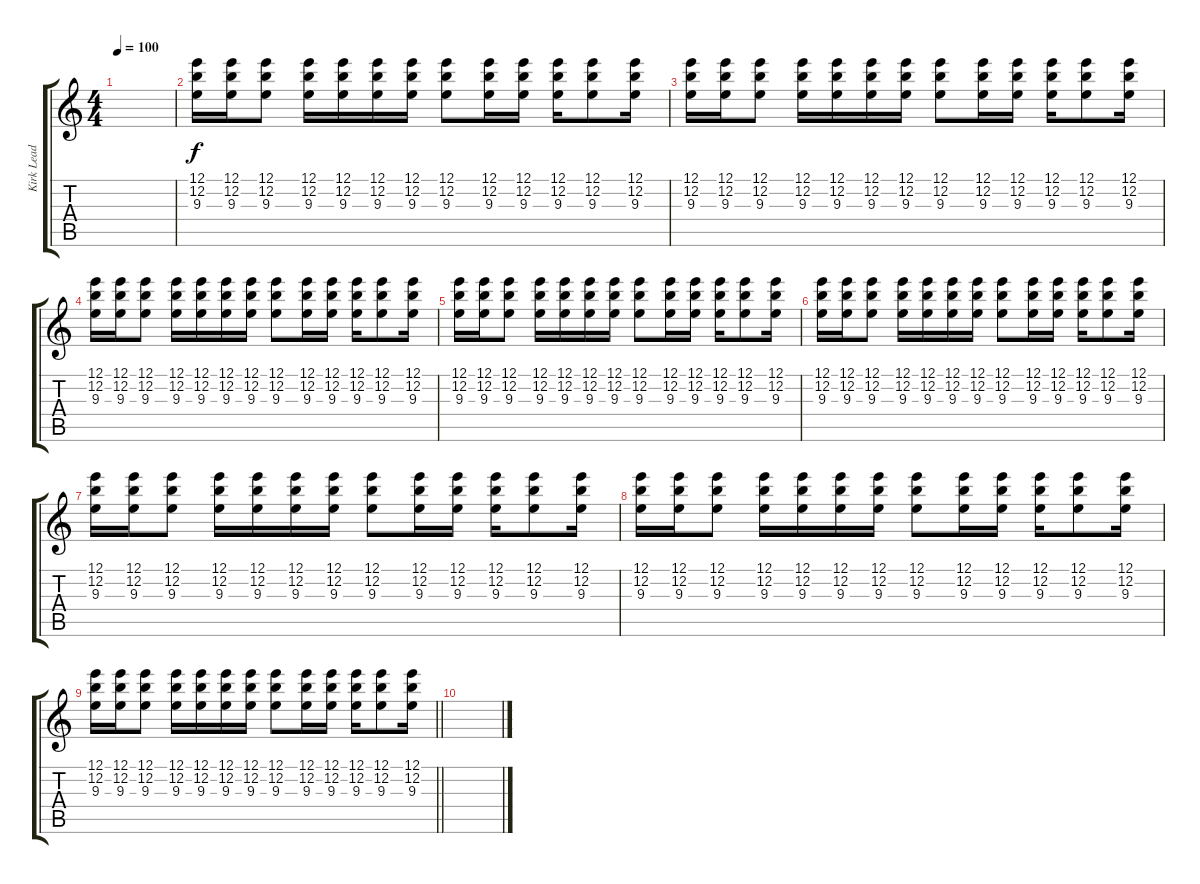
\track ("Kirk Lead 2" "Kirk Lead ") {instrument distortionguitar}
\staff {score tabs}
\tuning (E4 B3 G3 D3 A2 E2) {hide}
\ts (4 4)
\tempo 100
\clef g2
\ks c
|
(12.1 12.2 9.3).16 (12.1 12.2 9.3).16 (12.1 12.2 9.3).8 (12.1 12.2 9.3).16 (12.1 12.2 9.3).16 (12.1 12.2 9.3).16 (12.1 12.2 9.3).16 (12.1 12.2 9.3).8 (12.1 12.2 9.3).16 (12.1 12.2 9.3).16 (12.1 12.2 9.3).16 (12.1 12.2 9.3).8 (12.1 12.2 9.3).16 |
(12.1 12.2 9.3).16 (12.1 12.2 9.3).16 (12.1 12.2 9.3).8 (12.1 12.2 9.3).16 (12.1 12.2 9.3).16 (12.1 12.2 9.3).16 (12.1 12.2 9.3).16 (12.1 12.2 9.3).8 (12.1 12.2 9.3).16 (12.1 12.2 9.3).16 (12.1 12.2 9.3).16 (12.1 12.2 9.3).8 (12.1 12.2 9.3).16 |
(12.1 12.2 9.3).16 (12.1 12.2 9.3).16 (12.1 12.2 9.3).8 (12.1 12.2 9.3).16 (12.1 12.2 9.3).16 (12.1 12.2 9.3).16 (12.1 12.2 9.3).16 (12.1 12.2 9.3).8 (12.1 12.2 9.3).16 (12.1 12.2 9.3).16 (12.1 12.2 9.3).16 (12.1 12.2 9.3).8 (12.1 12.2 9.3).16 |
(12.1 12.2 9.3).16 (12.1 12.2 9.3).16 (12.1 12.2 9.3).8 (12.1 12.2 9.3).16 (12.1 12.2 9.3).16 (12.1 12.2 9.3).16 (12.1 12.2 9.3).16 (12.1 12.2 9.3).8 (12.1 12.2 9.3).16 (12.1 12.2 9.3).16 (12.1 12.2 9.3).16 (12.1 12.2 9.3).8 (12.1 12.2 9.3).16 |
(12.1 12.2 9.3).16 (12.1 12.2 9.3).16 (12.1 12.2 9.3).8 (12.1 12.2 9.3).16 (12.1 12.2 9.3).16 (12.1 12.2 9.3).16 (12.1 12.2 9.3).16 (12.1 12.2 9.3).8 (12.1 12.2 9.3).16 (12.1 12.2 9.3).16 (12.1 12.2 9.3).16 (12.1 12.2 9.3).8 (12.1 12.2 9.3).16 |
(12.1 12.2 9.3).16 (12.1 12.2 9.3).16 (12.1 12.2 9.3).8 (12.1 12.2 9.3).16 (12.1 12.2 9.3).16 (12.1 12.2 9.3).16 (12.1 12.2 9.3).16 (12.1 12.2 9.3).8 (12.1 12.2 9.3).16 (12.1 12.2 9.3).16 (12.1 12.2 9.3).16 (12.1 12.2 9.3).8 (12.1 12.2 9.3).16 |
(12.1 12.2 9.3).16 (12.1 12.2 9.3).16 (12.1 12.2 9.3).8 (12.1 12.2 9.3).16 (12.1 12.2 9.3).16 (12.1 12.2 9.3).16 (12.1 12.2 9.3).16 (12.1 12.2 9.3).8 (12.1 12.2 9.3).16 (12.1 12.2 9.3).16 (12.1 12.2 9.3).16 (12.1 12.2 9.3).8 (12.1 12.2 9.3).16 |
\barLineRight lightlight
(12.1 12.2 9.3).16 (12.1 12.2 9.3).16 (12.1 12.2 9.3).8 (12.1 12.2 9.3).16 (12.1 12.2 9.3).16 (12.1 12.2 9.3).16 (12.1 12.2 9.3).16 (12.1 12.2 9.3).8 (12.1 12.2 9.3).16 (12.1 12.2 9.3).16 (12.1 12.2 9.3).16 (12.1 12.2 9.3).8 (12.1 12.2 9.3).16 |
\section ("" "")
